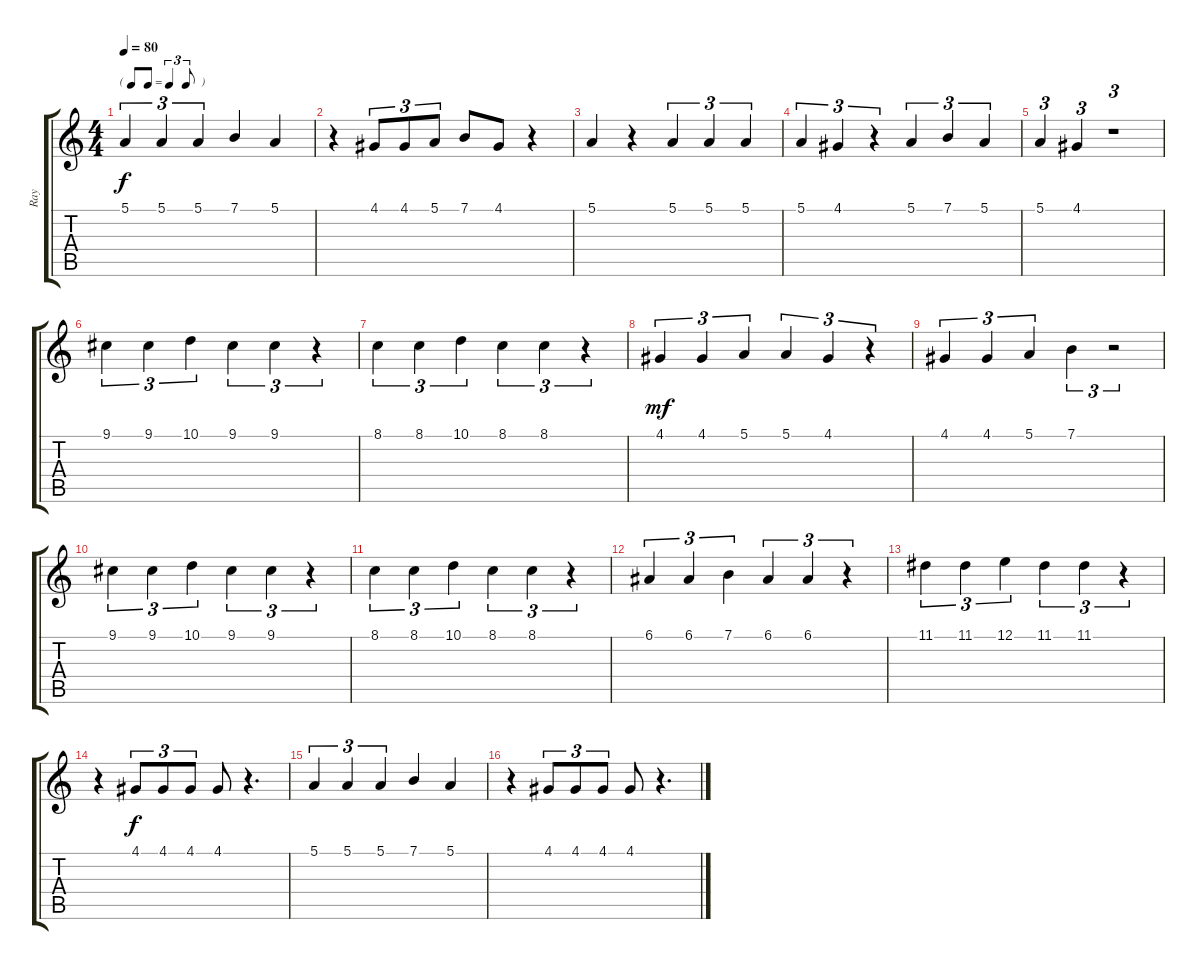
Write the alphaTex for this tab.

\track ("Ray" "Ray") {instrument trumpet}
\staff {score tabs}
\tuning (E4 B3 G3 D3 A2 E2) {hide}
\ts (4 4)
\tf triplet8th
\tempo 80
\clef g2
\ks c
5.1.4{tu (3 2) dy f} 5.1.4{tu (3 2)} 5.1.4{tu (3 2) beam merge} 7.1.4 5.1.4 |
r.4 4.1.8{tu (3 2)} 4.1.8{tu (3 2) beam merge} 5.1.8{tu (3 2)} 7.1.8{beam merge} 4.1.8 r.4 |
5.1.4{beam merge} r.4{beam merge} 5.1.4{tu (3 2) beam merge} 5.1.4{tu (3 2)} 5.1.4{tu (3 2)} |
5.1.4{tu (3 2)} 4.1.4{tu (3 2)} r.4{tu (3 2)} 5.1.4{tu (3 2)} 7.1.4{tu (3 2) beam merge} 5.1.4{tu (3 2)} |
5.1.4{tu (3 2)} 4.1.4{tu (3 2)} r.1{tu (3 2)} |
9.1.4{tu (3 2) beam merge} 9.1.4{tu (3 2) beam merge} 10.1.4{tu (3 2)} 9.1.4{tu (3 2)} 9.1.4{tu (3 2) beam merge} r.4{tu (3 2)} |
8.1.4{tu (3 2)} 8.1.4{tu (3 2) beam merge} 10.1.4{tu (3 2) beam merge} 8.1.4{tu (3 2) beam merge} 8.1.4{tu (3 2)} r.4{tu (3 2)} |
4.1.4{tu (3 2) dy mf beam merge} 4.1.4{tu (3 2)} 5.1.4{tu (3 2)} 5.1.4{tu (3 2) beam merge} 4.1.4{tu (3 2)} r.4{tu (3 2)} |
4.1.4{tu (3 2)} 4.1.4{tu (3 2)} 5.1.4{tu (3 2)} 7.1.4{tu (3 2) beam merge} r.2{tu (3 2)} |
9.1.4{tu (3 2)} 9.1.4{tu (3 2)} 10.1.4{tu (3 2)} 9.1.4{tu (3 2)} 9.1.4{tu (3 2)} r.4{tu (3 2)} |
8.1.4{tu (3 2)} 8.1.4{tu (3 2)} 10.1.4{tu (3 2) beam merge} 8.1.4{tu (3 2)} 8.1.4{tu (3 2)} r.4{tu (3 2)} |
6.1.4{tu (3 2)} 6.1.4{tu (3 2)} 7.1.4{tu (3 2)} 6.1.4{tu (3 2)} 6.1.4{tu (3 2)} r.4{tu (3 2)} |
11.1.4{tu (3 2)} 11.1.4{tu (3 2)} 12.1.4{tu (3 2)} 11.1.4{tu (3 2)} 11.1.4{tu (3 2) beam merge} r.4{tu (3 2)} |
r.4 4.1.8{tu (3 2) dy f} 4.1.8{tu (3 2)} 4.1.8{tu (3 2)} 4.1.8 r.4{d} |
5.1.4{tu (3 2)} 5.1.4{tu (3 2)} 5.1.4{tu (3 2) beam merge} 7.1.4 5.1.4 |
r.4 4.1.8{tu (3 2)} 4.1.8{tu (3 2)} 4.1.8{tu (3 2)} 4.1.8 r.4{d}
